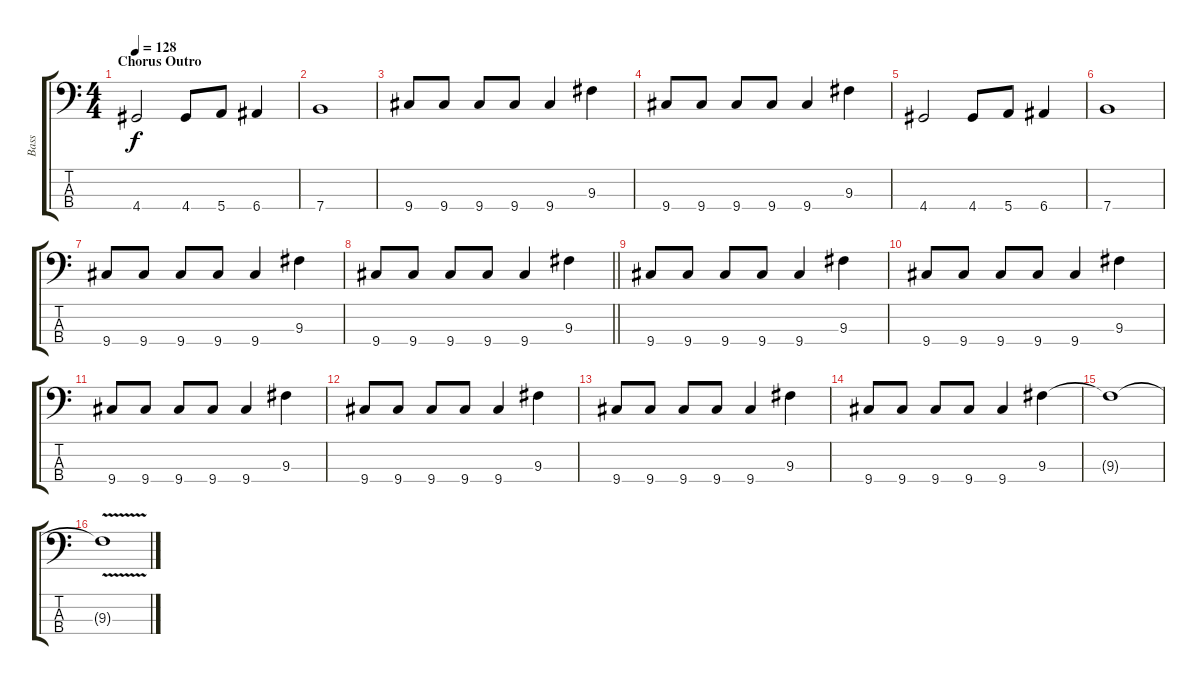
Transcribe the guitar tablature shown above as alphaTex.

\track ("Bass" "Bass") {instrument electricbasspick}
\staff {score tabs}
\tuning (G2 D2 A1 E1) {hide}
\ts (4 4)
\section ("" "Chorus Outro")
\tempo 128
\clef f4
\ks c
4.4.2{dy f} 4.4.8 5.4.8 6.4.4 |
7.4.1 |
9.4.8 9.4.8 9.4.8 9.4.8 9.4.4 9.3.4 |
9.4.8 9.4.8 9.4.8 9.4.8 9.4.4 9.3.4 |
4.4.2 4.4.8 5.4.8 6.4.4 |
7.4.1 |
9.4.8 9.4.8 9.4.8 9.4.8 9.4.4 9.3.4 |
\barLineRight lightlight
9.4.8 9.4.8 9.4.8 9.4.8 9.4.4 9.3.4 |
9.4.8 9.4.8 9.4.8 9.4.8 9.4.4 9.3.4 |
9.4.8 9.4.8 9.4.8 9.4.8 9.4.4 9.3.4 |
9.4.8 9.4.8 9.4.8 9.4.8 9.4.4 9.3.4 |
9.4.8 9.4.8 9.4.8 9.4.8 9.4.4 9.3.4 |
9.4.8 9.4.8 9.4.8 9.4.8 9.4.4 9.3.4 |
9.4.8 9.4.8 9.4.8 9.4.8 9.4.4 9.3.4 |
9.3{t}.1 |
9.3{v t}.1
